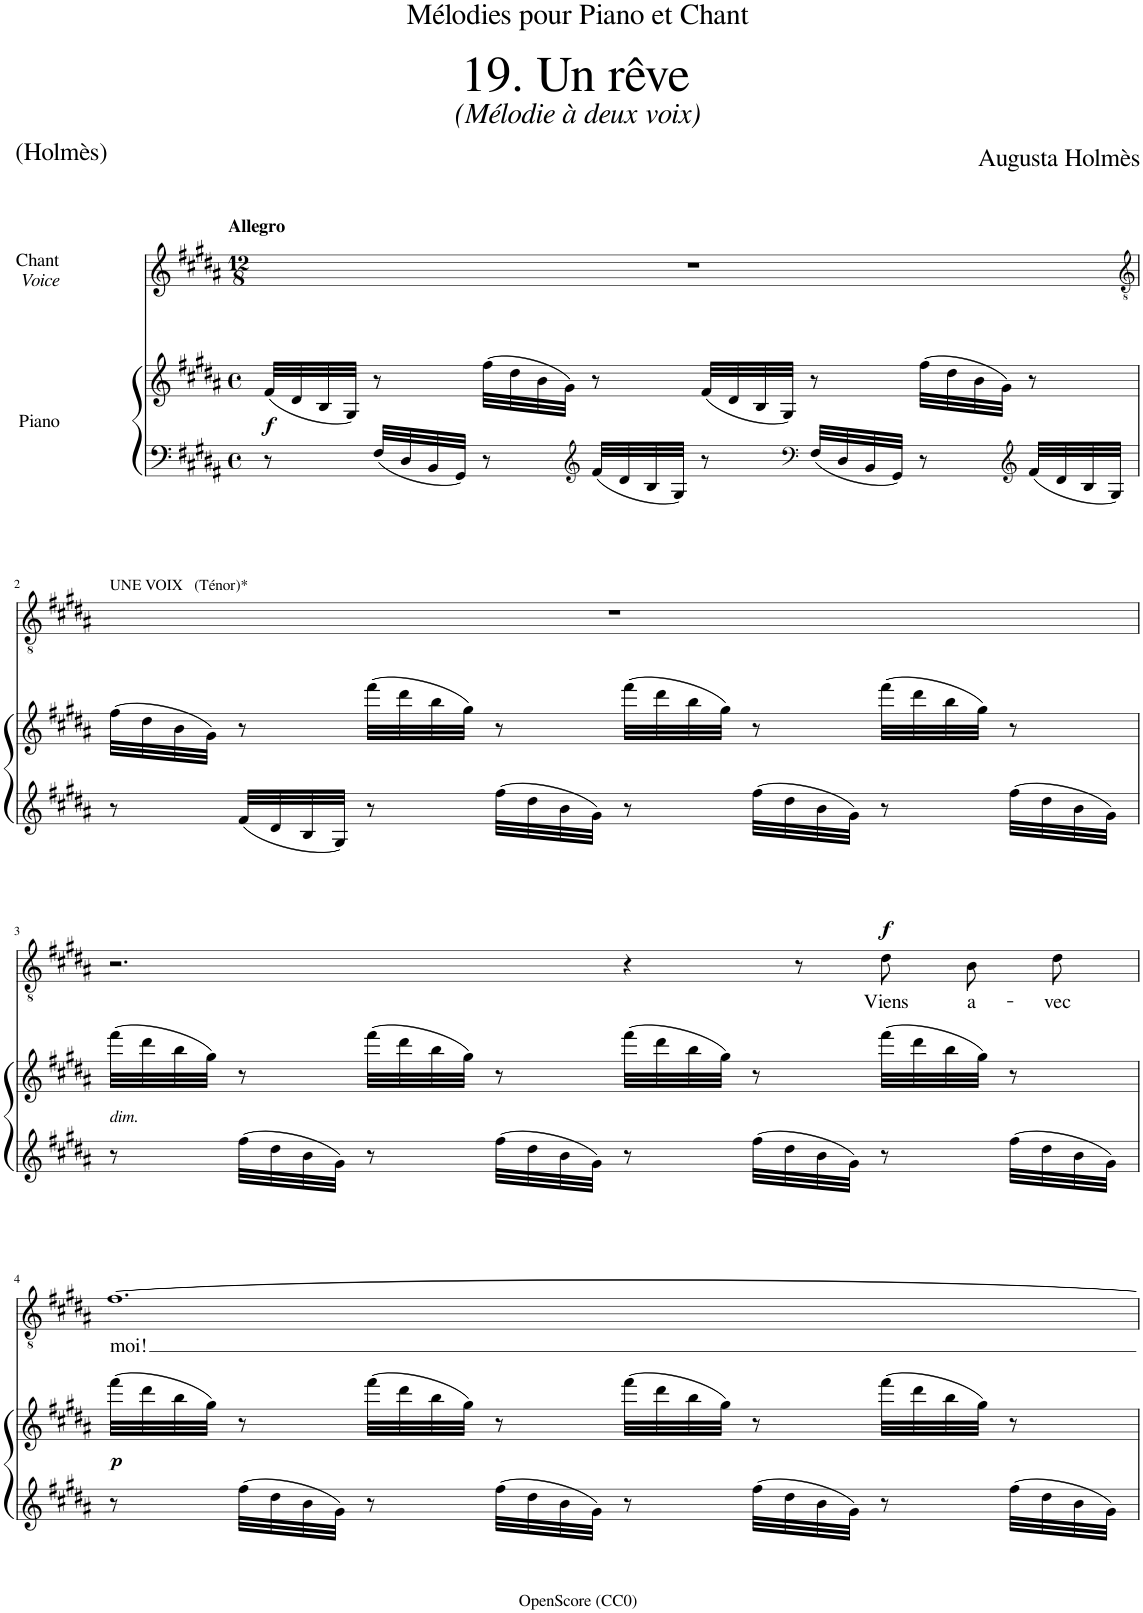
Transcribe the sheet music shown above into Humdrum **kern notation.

**kern	**kern	**dynam	**kern	**text	**dynam	**kern
*part3	*part3	*part3	*part2	*part2	*part2	*part1
*staff4	*staff3	*staff3/4	*staff2	*staff2	*staff2	*staff1
*I"Piano	*	*	*I"Tenor	*	*	*I"Chant Voice
*I'Pno	*	*	*	*	*	*
*	*	*	*stria5	*	*	*
*clefF4	*clefG2	*	*clefGv2	*	*	*clefG2
*	*	*	*	*	*	*Trd1c2
*k[f#c#g#d#a#]	*k[f#c#g#d#a#]	*	*k[f#c#g#d#a#]	*	*	*k[f#c#g#d#a#]
*M4/4	*M4/4	*	*M12/8	*	*	*M12/8
=1	=1	=1	=1	=1	=1	=1
!	!	!	!	!	!	!LO:TX:a:B:t=Allegro
!	!	!	!	!	!	!LO:TX:a:color=#FFFFFF:t=.
!	!	!LO:DY:b	!	!	!	!
8r	(32f#/LLL	f	1.r	.	.	1.r
.	32d#/	.	.	.	.	.
.	32B/	.	.	.	.	.
.	32G#/JJJ)	.	.	.	.	.
32F#/LLL	8r	.	.	.	.	.
32D#/	.	.	.	.	.	.
32BB/	.	.	.	.	.	.
32GG#/JJJ	.	.	.	.	.	.
8r	(32ff#\LLL	.	.	.	.	.
.	32dd#\	.	.	.	.	.
.	32b\	.	.	.	.	.
.	32g#\JJJ)	.	.	.	.	.
*clefG2	*	*	*	*	*	*
32f#/LLL	8r	.	.	.	.	.
32d#/	.	.	.	.	.	.
32B/	.	.	.	.	.	.
32G#/JJJ	.	.	.	.	.	.
8r	(32f#/LLL	.	.	.	.	.
.	32d#/	.	.	.	.	.
.	32B/	.	.	.	.	.
.	32G#/JJJ)	.	.	.	.	.
*clefF4	*	*	*	*	*	*
32F#/LLL	8r	.	.	.	.	.
32D#/	.	.	.	.	.	.
32BB/	.	.	.	.	.	.
32GG#/JJJ	.	.	.	.	.	.
8r	(32ff#\LLL	.	.	.	.	.
.	32dd#\	.	.	.	.	.
.	32b\	.	.	.	.	.
.	32g#\JJJ)	.	.	.	.	.
*clefG2	*	*	*	*	*	*
32f#/LLL	8r	.	.	.	.	.
32d#/	.	.	.	.	.	.
32B/	.	.	.	.	.	.
32G#/JJJ	.	.	.	.	.	.
2ryy	2ryy	.	.	.	.	.
!!LO:LB:g=z
=2	=2	=2	=2	=2	=2	=2
*	*	*	*	*	*	*clefGv2
!	!	!	!LO:TX:a:t=UNE VOIX   (Ténor)*	!	!	!
8r	(32ff#\LLL	.	1.r	.	.	1.r
.	32dd#\	.	.	.	.	.
.	32b\	.	.	.	.	.
.	32g#\JJJ)	.	.	.	.	.
32f#/LLL	8r	.	.	.	.	.
32d#/	.	.	.	.	.	.
32B/	.	.	.	.	.	.
32G#/JJJ	.	.	.	.	.	.
8r	(32fff#\LLL	.	.	.	.	.
.	32ddd#\	.	.	.	.	.
.	32bb\	.	.	.	.	.
.	32gg#\JJJ)	.	.	.	.	.
32ff#\LLL	8r	.	.	.	.	.
32dd#\	.	.	.	.	.	.
32b\	.	.	.	.	.	.
32g#\JJJ	.	.	.	.	.	.
8r	(32fff#\LLL	.	.	.	.	.
.	32ddd#\	.	.	.	.	.
.	32bb\	.	.	.	.	.
.	32gg#\JJJ)	.	.	.	.	.
32ff#\LLL	8r	.	.	.	.	.
32dd#\	.	.	.	.	.	.
32b\	.	.	.	.	.	.
32g#\JJJ	.	.	.	.	.	.
8r	(32fff#\LLL	.	.	.	.	.
.	32ddd#\	.	.	.	.	.
.	32bb\	.	.	.	.	.
.	32gg#\JJJ)	.	.	.	.	.
32ff#\LLL	8r	.	.	.	.	.
32dd#\	.	.	.	.	.	.
32b\	.	.	.	.	.	.
32g#\JJJ	.	.	.	.	.	.
2ryy	2ryy	.	.	.	.	.
!!LO:LB:g=z
=3	=3	=3	=3	=3	=3	=3
!	!LO:TX:b:i:t=dim.	!	!	!	!	!
8r	(32fff#\LLL	.	2.r	.	.	1.r
.	32ddd#\	.	.	.	.	.
.	32bb\	.	.	.	.	.
.	32gg#\JJJ)	.	.	.	.	.
32ff#\LLL	8r	.	.	.	.	.
32dd#\	.	.	.	.	.	.
32b\	.	.	.	.	.	.
32g#\JJJ	.	.	.	.	.	.
8r	(32fff#\LLL	.	.	.	.	.
.	32ddd#\	.	.	.	.	.
.	32bb\	.	.	.	.	.
.	32gg#\JJJ)	.	.	.	.	.
32ff#\LLL	8r	.	.	.	.	.
32dd#\	.	.	.	.	.	.
32b\	.	.	.	.	.	.
32g#\JJJ	.	.	.	.	.	.
8r	(32fff#\LLL	.	.	.	.	.
.	32ddd#\	.	.	.	.	.
.	32bb\	.	.	.	.	.
.	32gg#\JJJ)	.	.	.	.	.
32ff#\LLL	8r	.	.	.	.	.
32dd#\	.	.	.	.	.	.
32b\	.	.	.	.	.	.
32g#\JJJ	.	.	.	.	.	.
8r	(32fff#\LLL	.	4r	.	.	.
.	32ddd#\	.	.	.	.	.
.	32bb\	.	.	.	.	.
.	32gg#\JJJ)	.	.	.	.	.
32ff#\LLL	8r	.	.	.	.	.
32dd#\	.	.	.	.	.	.
32b\	.	.	.	.	.	.
32g#\JJJ	.	.	.	.	.	.
2ryy	2ryy	.	8r	.	.	.
!	!	!	!	!LO:LY:b	!LO:DY:a	!
.	.	.	8d#\L	Viens	f	.
!	!	!	!	!LO:LY:b	!	!
.	.	.	8B\	a-	.	.
!	!	!	!	!LO:LY:b	!	!
.	.	.	8d#\J	-vec	.	.
!!LO:LB:g=z
=4	=4	=4	=4	=4	=4	=4
!	!	!LO:DY:b	!	!LO:LY:b	!	!
8r	(32fff#\LLL	p	[1.f#	moi!	.	1.r
.	32ddd#\	.	.	.	.	.
.	32bb\	.	.	.	.	.
.	32gg#\JJJ)	.	.	.	.	.
32ff#\LLL	8r	.	.	.	.	.
32dd#\	.	.	.	.	.	.
32b\	.	.	.	.	.	.
32g#\JJJ	.	.	.	.	.	.
8r	(32fff#\LLL	.	.	.	.	.
.	32ddd#\	.	.	.	.	.
.	32bb\	.	.	.	.	.
.	32gg#\JJJ)	.	.	.	.	.
32ff#\LLL	8r	.	.	.	.	.
32dd#\	.	.	.	.	.	.
32b\	.	.	.	.	.	.
32g#\JJJ	.	.	.	.	.	.
8r	(32fff#\LLL	.	.	.	.	.
.	32ddd#\	.	.	.	.	.
.	32bb\	.	.	.	.	.
.	32gg#\JJJ)	.	.	.	.	.
32ff#\LLL	8r	.	.	.	.	.
32dd#\	.	.	.	.	.	.
32b\	.	.	.	.	.	.
32g#\JJJ	.	.	.	.	.	.
8r	(32fff#\LLL	.	.	.	.	.
.	32ddd#\	.	.	.	.	.
.	32bb\	.	.	.	.	.
.	32gg#\JJJ)	.	.	.	.	.
32ff#\LLL	8r	.	.	.	.	.
32dd#\	.	.	.	.	.	.
32b\	.	.	.	.	.	.
32g#\JJJ	.	.	.	.	.	.
2ryy	2ryy	.	.	.	.	.
=	=	=	=	=	=	=
*-	*-	*-	*-	*-	*-	*-
